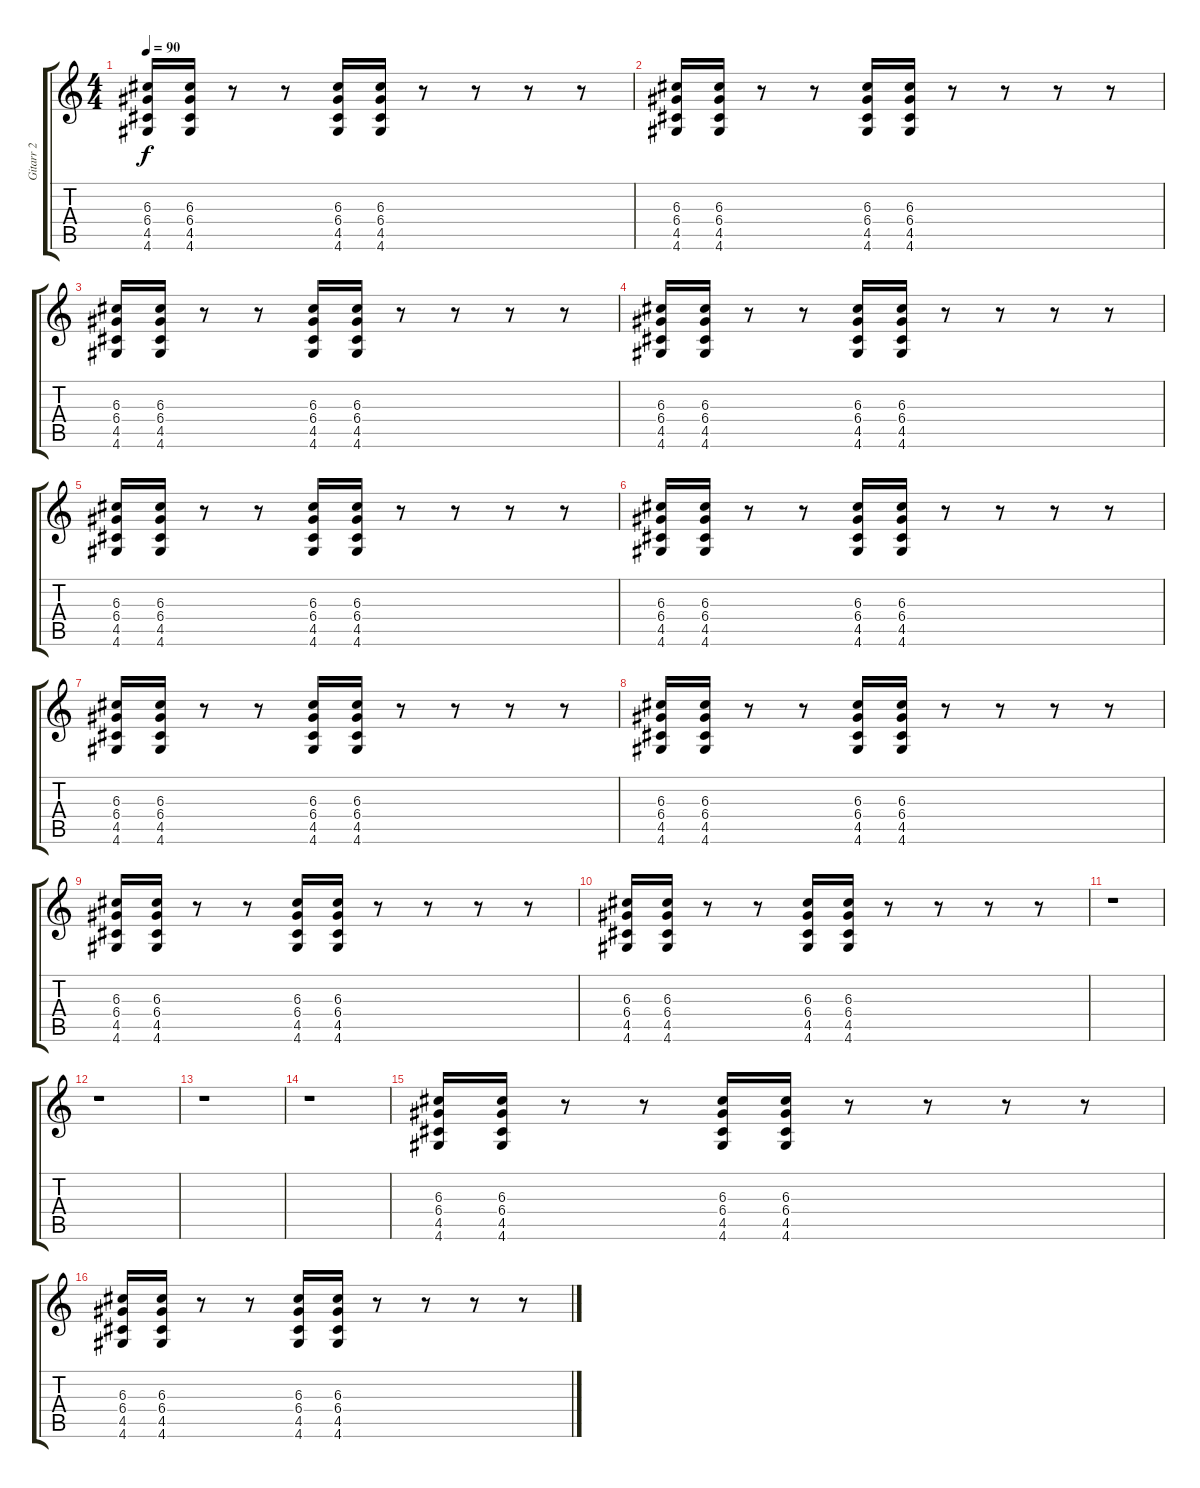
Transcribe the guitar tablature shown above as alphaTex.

\track ("Gitarr 2" "Gitarr 2") {instrument distortionguitar}
\staff {score tabs}
\tuning (E4 B3 G3 D3 A2 E2) {hide}
\ts (4 4)
\tempo 90
\clef g2
\ks c
(6.3 6.4 4.5 4.6).16{dy f} (6.3 6.4 4.5 4.6).16 r.8 r.8 (6.3 6.4 4.5 4.6).16 (6.3 6.4 4.5 4.6).16 r.8 r.8 r.8 r.8 |
(6.3 6.4 4.5 4.6).16 (6.3 6.4 4.5 4.6).16 r.8 r.8 (6.3 6.4 4.5 4.6).16 (6.3 6.4 4.5 4.6).16 r.8 r.8 r.8 r.8 |
(6.3 6.4 4.5 4.6).16 (6.3 6.4 4.5 4.6).16 r.8 r.8 (6.3 6.4 4.5 4.6).16 (6.3 6.4 4.5 4.6).16 r.8 r.8 r.8 r.8 |
(6.3 6.4 4.5 4.6).16 (6.3 6.4 4.5 4.6).16 r.8 r.8 (6.3 6.4 4.5 4.6).16 (6.3 6.4 4.5 4.6).16 r.8 r.8 r.8 r.8 |
(6.3 6.4 4.5 4.6).16 (6.3 6.4 4.5 4.6).16 r.8 r.8 (6.3 6.4 4.5 4.6).16 (6.3 6.4 4.5 4.6).16 r.8 r.8 r.8 r.8 |
(6.3 6.4 4.5 4.6).16 (6.3 6.4 4.5 4.6).16 r.8 r.8 (6.3 6.4 4.5 4.6).16 (6.3 6.4 4.5 4.6).16 r.8 r.8 r.8 r.8 |
(6.3 6.4 4.5 4.6).16 (6.3 6.4 4.5 4.6).16 r.8 r.8 (6.3 6.4 4.5 4.6).16 (6.3 6.4 4.5 4.6).16 r.8 r.8 r.8 r.8 |
(6.3 6.4 4.5 4.6).16 (6.3 6.4 4.5 4.6).16 r.8 r.8 (6.3 6.4 4.5 4.6).16 (6.3 6.4 4.5 4.6).16 r.8 r.8 r.8 r.8 |
(6.3 6.4 4.5 4.6).16 (6.3 6.4 4.5 4.6).16 r.8 r.8 (6.3 6.4 4.5 4.6).16 (6.3 6.4 4.5 4.6).16 r.8 r.8 r.8 r.8 |
(6.3 6.4 4.5 4.6).16 (6.3 6.4 4.5 4.6).16 r.8 r.8 (6.3 6.4 4.5 4.6).16 (6.3 6.4 4.5 4.6).16 r.8 r.8 r.8 r.8 |
r.1 |
r.1 |
r.1 |
r.1 |
(6.3 6.4 4.5 4.6).16 (6.3 6.4 4.5 4.6).16 r.8 r.8 (6.3 6.4 4.5 4.6).16 (6.3 6.4 4.5 4.6).16 r.8 r.8 r.8 r.8 |
(6.3 6.4 4.5 4.6).16 (6.3 6.4 4.5 4.6).16 r.8 r.8 (6.3 6.4 4.5 4.6).16 (6.3 6.4 4.5 4.6).16 r.8 r.8 r.8 r.8
